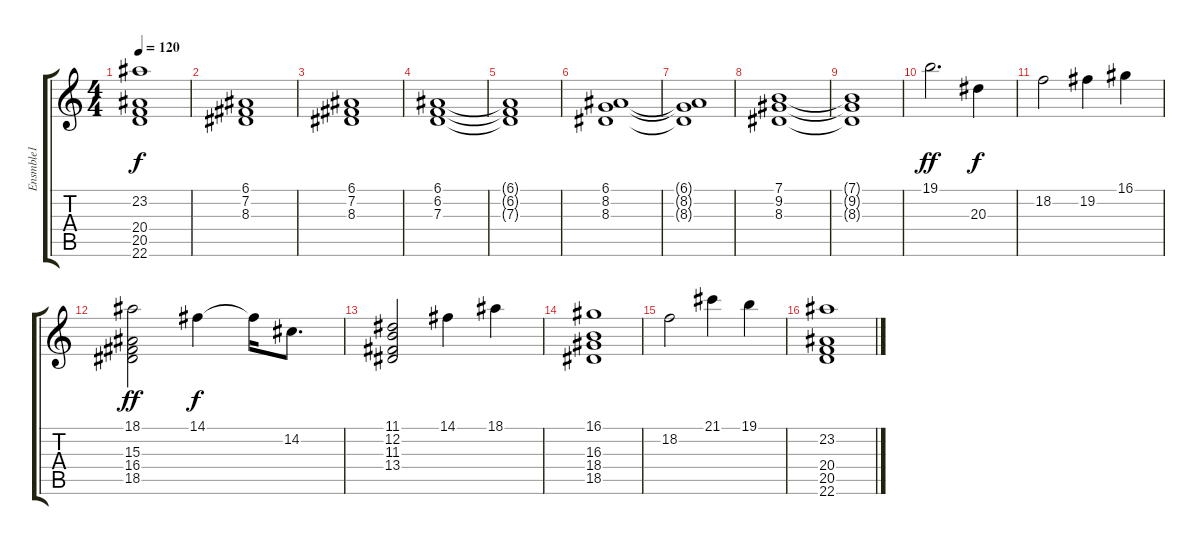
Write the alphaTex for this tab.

\track ("Ensmble1" "Ensmble1") {instrument stringensemble1}
\staff {score tabs}
\tuning (E4 B3 G3 D3 A2 E2) {hide}
\ts (4 4)
\tempo 120
\clef g2
\ks c
(23.2{t} 20.4{t} 20.5{t} 22.6{t}).1{dy f} |
(6.1 7.2 8.3).1 |
(6.1 7.2 8.3).1 |
(6.1 6.2 7.3).1 |
(6.1{t} 6.2{t} 7.3{t}).1 |
(6.1 8.2 8.3).1 |
(6.1{t} 8.2{t} 8.3{t}).1 |
(7.1 9.2 8.3).1 |
(7.1{t} 9.2{t} 8.3{t}).1 |
19.1.2{d dy ff} 20.3.4{dy f} |
18.2.2 19.2.4 16.1.4 |
(18.1 15.3 16.4 18.5).2{dy ff} 14.1.4{dy f} 14.1{t}.16 14.2.8{d} |
(11.1 12.2 11.3 13.4).2 14.1.4 18.1.4 |
(16.1 16.3 18.4 18.5).1 |
18.2.2 21.1.4 19.1.4 |
(23.2 20.4 20.5 22.6).1
